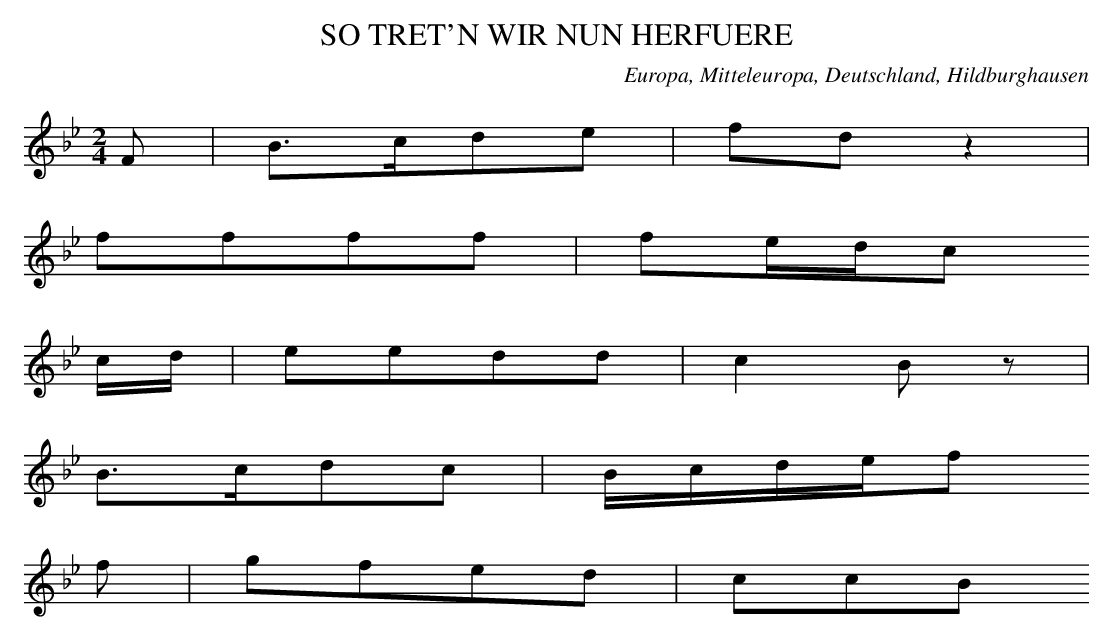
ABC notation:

X:1
T: SO TRET'N WIR NUN HERFUERE
O: Europa, Mitteleuropa, Deutschland, Hildburghausen
M: 2/4
L: 1/16
K: Bb
F2 | B3cd2e2 | f2d2z4 |
f2f2f2f2 | f2edc2
cd | e2e2d2d2 | c4B2z2 |
B3cd2c2 | Bcdef2
f2 | g2f2e2d2 | c2c2B2
